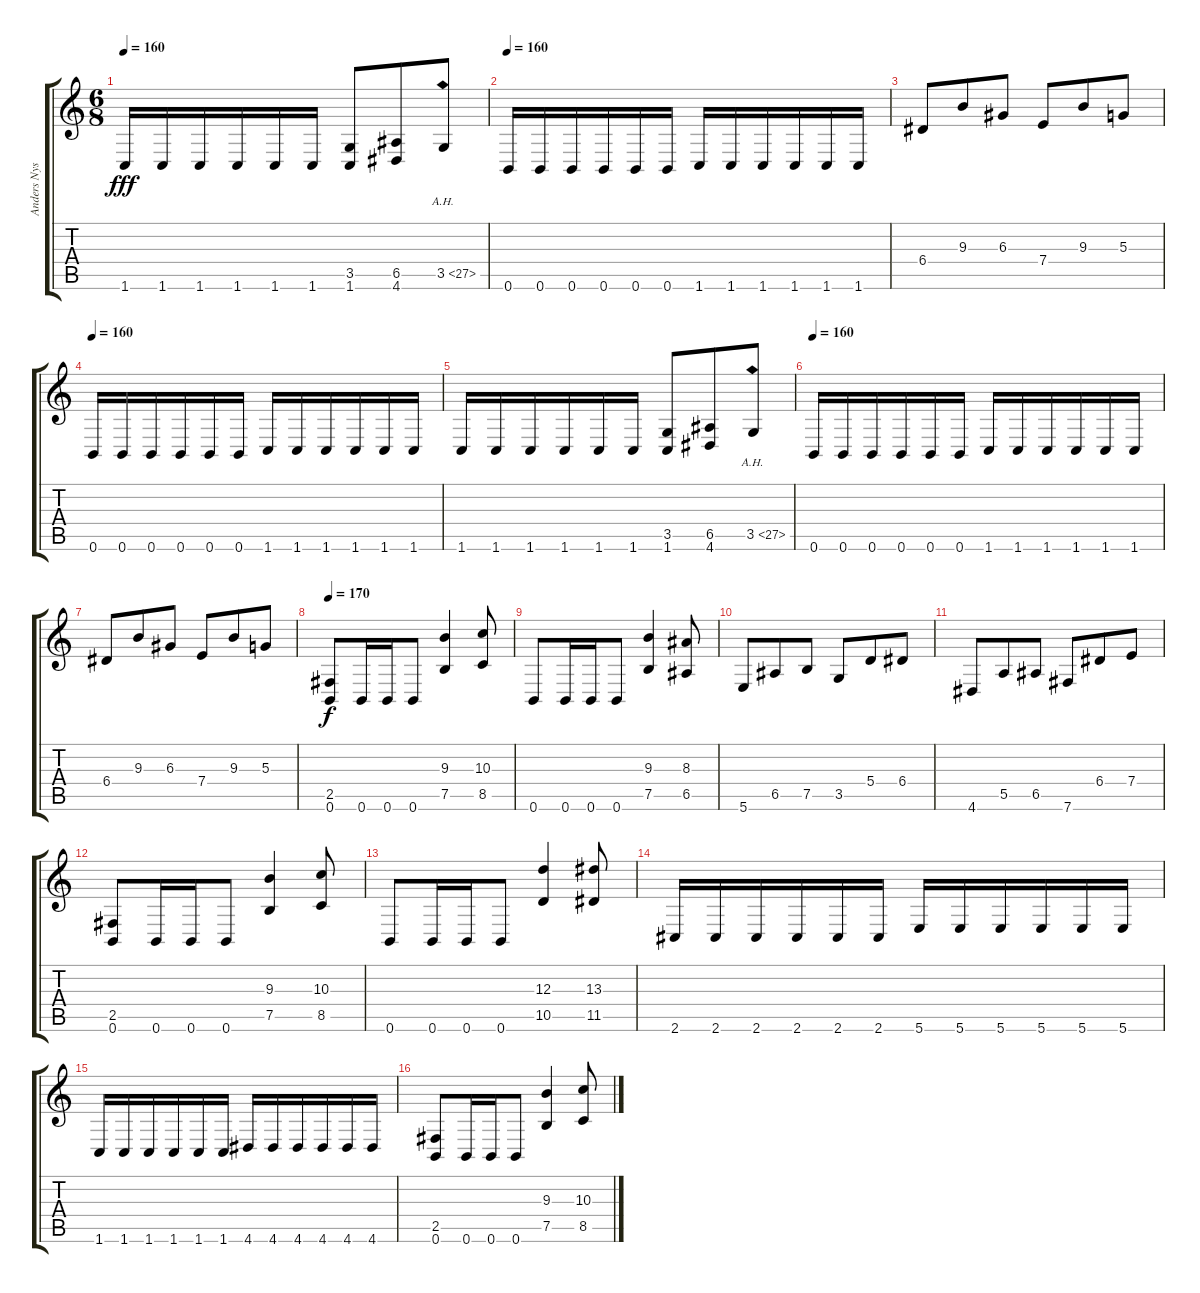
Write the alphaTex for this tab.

\track ("Anders Nystrom" "Anders Nys") {instrument distortionguitar}
\staff {score tabs}
\tuning (B3 Gb3 D3 A2 E2 B1) {hide}
\ts (6 8)
\tempo 160
\clef g2
\ks c
1.6.16{dy fff} 1.6.16 1.6.16 1.6.16 1.6.16 1.6.16 (3.5 1.6).8 (6.5 4.6).8 3.5{ah 24}.8 |
\tempo 160
0.6.16 0.6.16 0.6.16 0.6.16 0.6.16 0.6.16 1.6.16 1.6.16 1.6.16 1.6.16 1.6.16 1.6.16 |
6.4.8 9.3.8 6.3.8 7.4.8 9.3.8 5.3.8 |
\tempo 160
0.6.16 0.6.16 0.6.16 0.6.16 0.6.16 0.6.16 1.6.16 1.6.16 1.6.16 1.6.16 1.6.16 1.6.16 |
1.6.16 1.6.16 1.6.16 1.6.16 1.6.16 1.6.16 (3.5 1.6).8 (6.5 4.6).8 3.5{ah 24}.8 |
\tempo 160
0.6.16 0.6.16 0.6.16 0.6.16 0.6.16 0.6.16 1.6.16 1.6.16 1.6.16 1.6.16 1.6.16 1.6.16 |
6.4.8 9.3.8 6.3.8 7.4.8 9.3.8 5.3.8 |
\tempo 170
(2.5 0.6).8{dy f} 0.6.16 0.6.16 0.6.8 (9.3 7.5).4 (10.3 8.5).8 |
0.6.8 0.6.16 0.6.16 0.6.8 (9.3 7.5).4 (8.3 6.5).8 |
5.6.8 6.5.8 7.5.8 3.5.8 5.4.8 6.4.8 |
4.6.8 5.5.8 6.5.8 7.6.8 6.4.8 7.4.8 |
(2.5 0.6).8 0.6.16 0.6.16 0.6.8 (9.3 7.5).4 (10.3 8.5).8 |
0.6.8 0.6.16 0.6.16 0.6.8 (12.3 10.5).4 (13.3 11.5).8 |
2.6.16 2.6.16 2.6.16 2.6.16 2.6.16 2.6.16 5.6.16 5.6.16 5.6.16 5.6.16 5.6.16 5.6.16 |
1.6.16 1.6.16 1.6.16 1.6.16 1.6.16 1.6.16 4.6.16 4.6.16 4.6.16 4.6.16 4.6.16 4.6.16 |
(2.5 0.6).8 0.6.16 0.6.16 0.6.8 (9.3 7.5).4 (10.3 8.5).8
